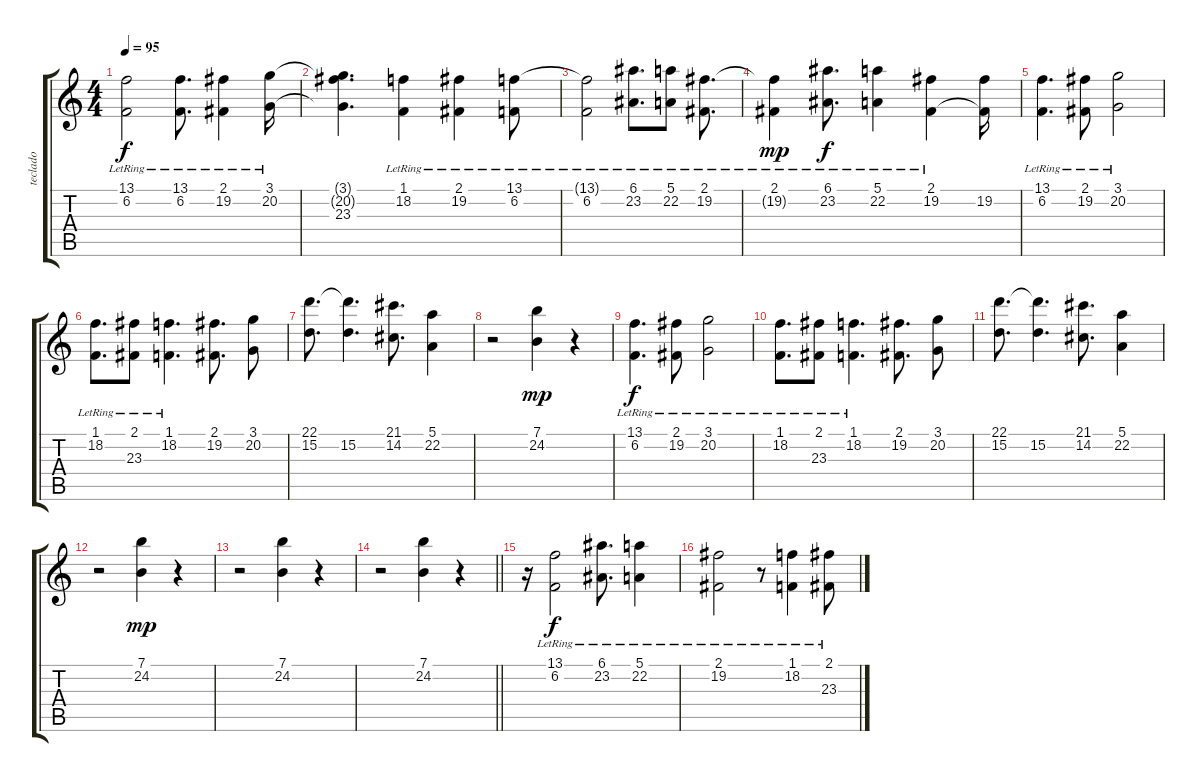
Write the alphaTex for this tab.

\track ("teclado" "teclado") {instrument electricpiano1}
\staff {score tabs}
\tuning (E4 B3 G3 D3 A2 E2) {hide}
\ts (4 4)
\tempo 95
\clef g2
\ks c
(13.1 6.2{lr}).2{dy f} (13.1 6.2{lr}).8{d} (2.1{lr} 19.2).4 (3.1{lr} 20.2).16 |
(3.1{t} 20.2{t} 23.3{t}).4{d} (1.1{lr} 18.2).4 (2.1{lr} 19.2).4 (13.1 6.2{lr}).8 |
(13.1{t} 6.2{lr}).2 (6.1{lr} 23.2).8{d} (5.1{lr} 22.2).8 (2.1{lr} 19.2).8{d} |
(2.1{lr} 19.2{t}).4{dy mp} (6.1{lr} 23.2).8{d dy f} (5.1{lr} 22.2).4 (2.1{lr} 19.2).4 (2.1{t} 19.2).16 |
(13.1 6.2{lr}).4{d} (2.1{lr} 19.2).8 (3.1{lr} 20.2).2 |
(1.1{lr} 18.2).8{d} (2.1{lr} 23.3).8 (1.1{lr} 18.2).4{d} (2.1 19.2).8{d} (3.1 20.2).8 |
(22.1 15.2).8{d} (22.1{t} 15.2).4{d} (21.1 14.2).8{d} (5.1 22.2).4 |
r.2 (7.1 24.2).4{dy mp} r.4 |
(13.1 6.2{lr}).4{d dy f} (2.1{lr} 19.2).8 (3.1{lr} 20.2).2 |
(1.1{lr} 18.2).8{d} (2.1{lr} 23.3).8 (1.1{lr} 18.2).4{d} (2.1 19.2).8{d} (3.1 20.2).8 |
(22.1 15.2).8{d} (22.1{t} 15.2).4{d} (21.1 14.2).8{d} (5.1 22.2).4 |
r.2 (7.1 24.2).4{dy mp} r.4 |
r.2 (7.1 24.2).4 r.4 |
\barLineRight lightlight
r.2 (7.1 24.2).4 r.4 |
\section ("" "")
r.16 (13.1 6.2{lr}).2{dy f} (6.1{lr} 23.2).8{d} (5.1{lr} 22.2).4 |
(2.1{lr} 19.2).2 r.8 (1.1{lr} 18.2).4 (2.1{lr} 23.3).8
